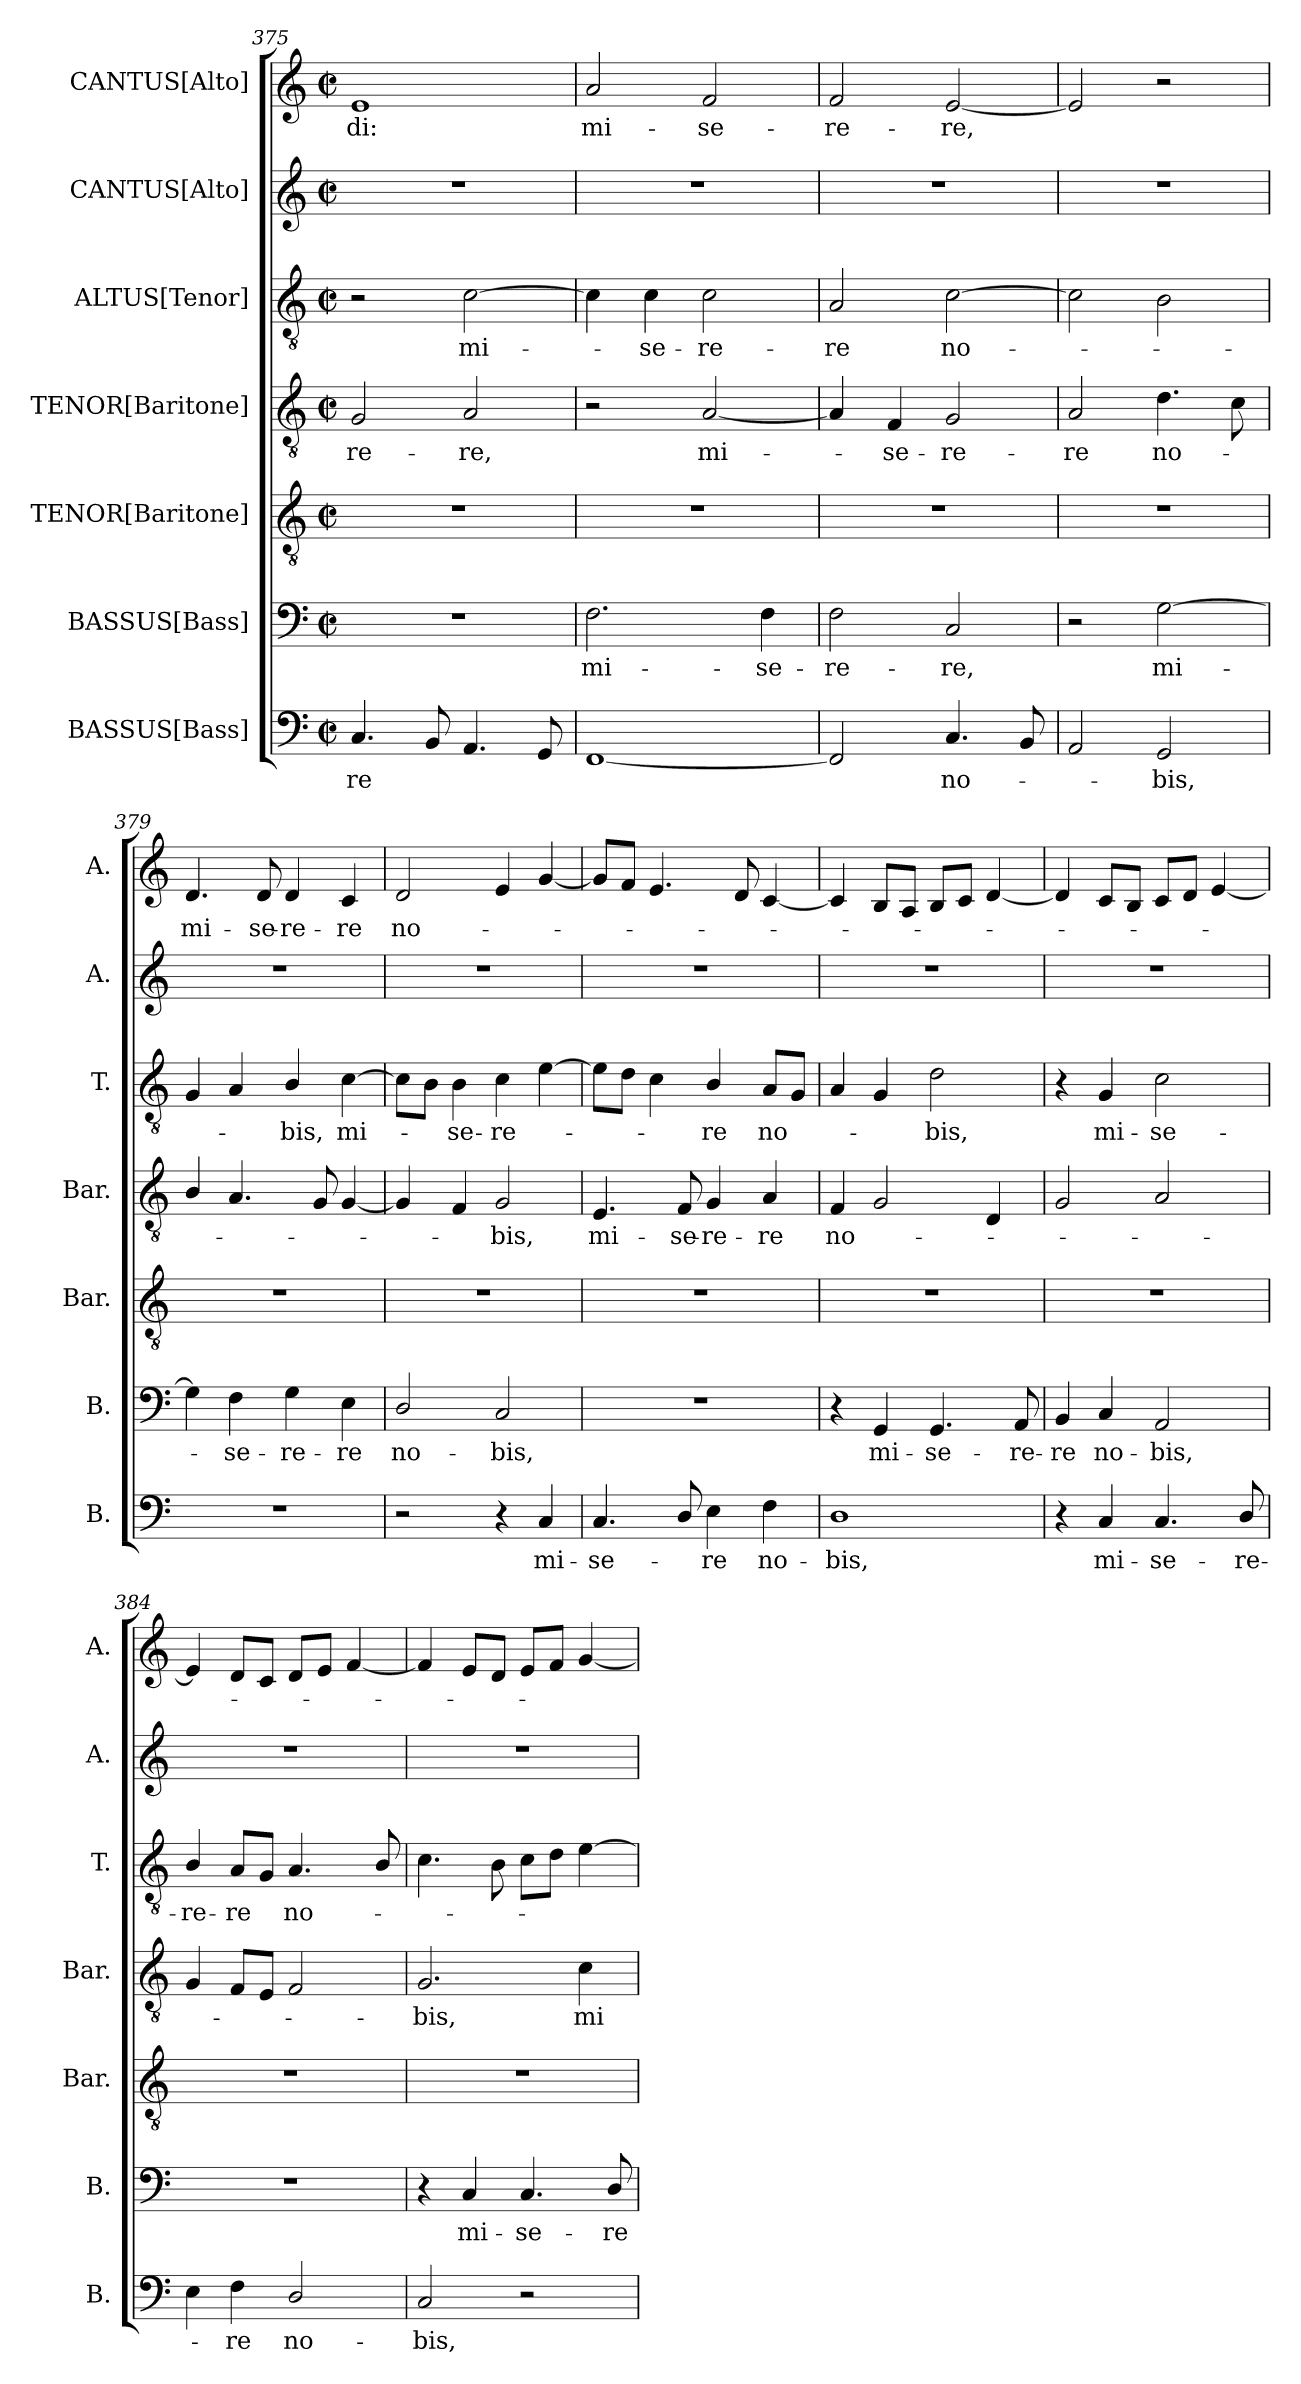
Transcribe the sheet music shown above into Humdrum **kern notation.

**kern	**text	**kern	**text	**kern	**kern	**text	**kern	**text	**kern	**kern	**text
*part7	*part7	*part6	*part6	*part5	*part4	*part4	*part3	*part3	*part2	*part1	*part1
*staff7	*staff7	*staff6	*staff6	*staff5	*staff4	*staff4	*staff3	*staff3	*staff2	*staff1	*staff1
*I"BASSUS[Bass]	*	*I"BASSUS[Bass]	*	*I"TENOR[Baritone]	*I"TENOR[Baritone]	*	*I"ALTUS[Tenor]	*	*I"CANTUS[Alto]	*I"CANTUS[Alto]	*
*I'B.	*	*I'B.	*	*I'Bar.	*I'Bar.	*	*I'T.	*	*I'A.	*I'A.	*
*clefF4	*	*clefF4	*	*clefGv2	*clefGv2	*	*clefGv2	*	*clefG2	*clefG2	*
*	*	*	*	*ITrd7c12	*ITrd7c12	*	*ITrd7c12	*	*	*	*
*k[]	*	*k[]	*	*k[]	*k[]	*	*k[]	*	*k[]	*k[]	*
*C:	*	*C:	*	*C:	*C:	*	*C:	*	*C:	*C:	*
*M2/2	*	*M2/2	*	*M2/2	*M2/2	*	*M2/2	*	*M2/2	*M2/2	*
*met(c|)	*	*met(c|)	*	*met(c|)	*met(c|)	*	*met(c|)	*	*met(c|)	*met(c|)	*
=375	=375	=375	=375	=375	=375	=375	=375	=375	=375	=375	=375
!	!LO:LY:b	!	!	!	!	!LO:LY:b	!	!	!	!	!LO:LY:b
4.C/	-re	1r	.	1r	2GG/	-re-	2r	.	1r	1e	-di:
8BB/	.	.	.	.	.	.	.	.	.	.	.
!	!	!	!	!	!	!LO:LY:b	!	!LO:LY:b	!	!	!
4.AA/	.	.	.	.	2AA/	-re,	[>2C\	mi-	.	.	.
8GG/	.	.	.	.	.	.	.	.	.	.	.
=376	=376	=376	=376	=376	=376	=376	=376	=376	=376	=376	=376
!	!	!	!LO:LY:b	!	!	!	!	!	!	!	!LO:LY:b
[<1FF	.	2.F\	mi-	1r	2r	.	4C\]	.	1r	2a/	mi-
!	!	!	!	!	!	!	!	!LO:LY:b	!	!	!
.	.	.	.	.	.	.	4C\	-se-	.	.	.
!	!	!	!	!	!	!LO:LY:b	!	!LO:LY:b	!	!	!LO:LY:b
.	.	.	.	.	[<2AA/	mi-	2C\	-re-	.	2f/	-se-
!	!	!	!LO:LY:b	!	!	!	!	!	!	!	!
.	.	4F\	-se-	.	.	.	.	.	.	.	.
=377	=377	=377	=377	=377	=377	=377	=377	=377	=377	=377	=377
!	!	!	!LO:LY:b	!	!	!	!	!LO:LY:b	!	!	!LO:LY:b
2FF/]	.	2F\	-re-	1r	4AA/]	.	2AA/	-re	1r	2f/	-re-
!	!	!	!	!	!	!LO:LY:b	!	!	!	!	!
.	.	.	.	.	4FF/	-se-	.	.	.	.	.
!	!LO:LY:b	!	!LO:LY:b	!	!	!LO:LY:b	!	!LO:LY:b	!	!	!LO:LY:b
4.C/	no-	2C/	-re,	.	2GG/	-re-	[>2C\	no-	.	[<2e/	-re,
8BB/	.	.	.	.	.	.	.	.	.	.	.
=378	=378	=378	=378	=378	=378	=378	=378	=378	=378	=378	=378
!	!	!	!	!	!	!LO:LY:b	!	!	!	!	!
2AA/	.	2r	.	1r	2AA/	-re	2C\]	.	1r	2e/]	.
!	!LO:LY:b	!	!LO:LY:b	!	!	!LO:LY:b	!	!	!	!	!
2GG/	-bis,	[>2G\	mi-	.	4.D\	no-	2BB\	.	.	2r	.
.	.	.	.	.	8C\	.	.	.	.	.	.
=379	=379	=379	=379	=379	=379	=379	=379	=379	=379	=379	=379
!	!	!	!	!	!	!	!	!	!	!	!LO:LY:b
1r	.	4G\]	.	1r	4BB/	.	4GG/	.	1r	4.d/	mi-
!	!	!	!LO:LY:b	!	!	!	!	!	!	!	!
.	.	4F\	-se-	.	4.AA/	.	4AA/	.	.	.	.
!	!	!	!	!	!	!	!	!	!	!	!LO:LY:b
.	.	.	.	.	.	.	.	.	.	8d/	-se-
!	!	!	!LO:LY:b	!	!	!	!	!LO:LY:b	!	!	!LO:LY:b
.	.	4G\	-re-	.	.	.	4BB/	-bis,	.	4d/	-re-
.	.	.	.	.	8GG/	.	.	.	.	.	.
!	!	!	!LO:LY:b	!	!	!	!	!LO:LY:b	!	!	!LO:LY:b
.	.	4E\	-re	.	[<4GG/	.	[>4C\	mi-	.	4c/	-re
!!LO:PB:g=z
=380	=380	=380	=380	=380	=380	=380	=380	=380	=380	=380	=380
!	!	!	!LO:LY:b	!	!	!	!	!	!	!	!LO:LY:b
2r	.	2D/	no-	1r	4GG/]	.	8C\L]	.	1r	2d/	no-
.	.	.	.	.	.	.	8BB\J	.	.	.	.
!	!	!	!	!	!	!	!	!LO:LY:b	!	!	!
.	.	.	.	.	4FF/	.	4BB\	-se-	.	.	.
!	!	!	!LO:LY:b	!	!	!LO:LY:b	!	!LO:LY:b	!	!	!
4r	.	2C/	-bis,	.	2GG/	-bis,	4C\	-re-	.	4e/	.
!	!LO:LY:b	!	!	!	!	!	!	!	!	!	!
4C/	mi-	.	.	.	.	.	[>4E\	.	.	[<4g/	.
=381	=381	=381	=381	=381	=381	=381	=381	=381	=381	=381	=381
!	!LO:LY:b	!	!	!	!	!LO:LY:b	!	!	!	!	!
4.C/	-se-	1r	.	1r	4.EE/	mi-	8E\L]	.	1r	8g/L]	.
.	.	.	.	.	.	.	8D\J	.	.	8f/J	.
.	.	.	.	.	.	.	4C\	.	.	4.e/	.
!	!	!	!	!	!	!LO:LY:b	!	!	!	!	!
8D/	.	.	.	.	8FF/	-se-	.	.	.	.	.
!	!LO:LY:b	!	!	!	!	!LO:LY:b	!	!LO:LY:b	!	!	!
4E\	-re	.	.	.	4GG/	-re-	4BB/	-re	.	.	.
.	.	.	.	.	.	.	.	.	.	8d/	.
!	!LO:LY:b	!	!	!	!	!LO:LY:b	!	!LO:LY:b	!	!	!
4F\	no-	.	.	.	4AA/	-re	8AA/L	no-	.	[<4c/	.
.	.	.	.	.	.	.	8GG/J	.	.	.	.
=382	=382	=382	=382	=382	=382	=382	=382	=382	=382	=382	=382
!	!LO:LY:b	!	!	!	!	!LO:LY:b	!	!	!	!	!
1D	-bis,	4r	.	1r	4FF/	no-	4AA/	.	1r	4c/]	.
!	!	!	!LO:LY:b	!	!	!	!	!	!	!	!
.	.	4GG/	mi-	.	2GG/	.	4GG/	.	.	8B/L	.
.	.	.	.	.	.	.	.	.	.	8A/J	.
!	!	!	!LO:LY:b	!	!	!	!	!LO:LY:b	!	!	!
.	.	4.GG/	-se-	.	.	.	2D\	-bis,	.	8B/L	.
.	.	.	.	.	.	.	.	.	.	8c/J	.
.	.	.	.	.	4DD/	.	.	.	.	[<4d/	.
!	!	!	!LO:LY:b	!	!	!	!	!	!	!	!
.	.	8AA/	-re-	.	.	.	.	.	.	.	.
=383	=383	=383	=383	=383	=383	=383	=383	=383	=383	=383	=383
!	!	!	!LO:LY:b	!	!	!	!	!	!	!	!
4r	.	4BB/	-re	1r	2GG/	.	4r	.	1r	4d/]	.
!	!LO:LY:b	!	!LO:LY:b	!	!	!	!	!LO:LY:b	!	!	!
4C/	mi-	4C/	no-	.	.	.	4GG/	mi-	.	8c/L	.
.	.	.	.	.	.	.	.	.	.	8B/J	.
!	!LO:LY:b	!	!LO:LY:b	!	!	!	!	!LO:LY:b	!	!	!
4.C/	-se-	2AA/	-bis,	.	2AA/	.	2C\	-se-	.	8c/L	.
.	.	.	.	.	.	.	.	.	.	8d/J	.
.	.	.	.	.	.	.	.	.	.	[<4e/	.
!	!LO:LY:b	!	!	!	!	!	!	!	!	!	!
8D/	-re-	.	.	.	.	.	.	.	.	.	.
=384	=384	=384	=384	=384	=384	=384	=384	=384	=384	=384	=384
!	!	!	!	!	!	!	!	!LO:LY:b	!	!	!
4E\	.	1r	.	1r	4GG/	.	4BB/	-re-	1r	4e/]	.
!	!LO:LY:b	!	!	!	!	!	!	!LO:LY:b	!	!	!
4F\	-re	.	.	.	8FF/L	.	8AA/L	-re	.	8d/L	.
.	.	.	.	.	8EE/J	.	8GG/J	.	.	8c/J	.
!	!LO:LY:b	!	!	!	!	!	!	!LO:LY:b	!	!	!
2D/	no-	.	.	.	2FF/	.	4.AA/	no-	.	8d/L	.
.	.	.	.	.	.	.	.	.	.	8e/J	.
.	.	.	.	.	.	.	.	.	.	[<4f/	.
.	.	.	.	.	.	.	8BB/	.	.	.	.
=385	=385	=385	=385	=385	=385	=385	=385	=385	=385	=385	=385
!	!LO:LY:b	!	!	!	!	!LO:LY:b	!	!	!	!	!
2C/	-bis,	4r	.	1r	2.GG/	-bis,	4.C\	.	1r	4f/]	.
!	!	!	!LO:LY:b	!	!	!	!	!	!	!	!
.	.	4C/	mi-	.	.	.	.	.	.	8e/L	.
.	.	.	.	.	.	.	8BB\	.	.	8d/J	.
!	!	!	!LO:LY:b	!	!	!	!	!	!	!	!
2r	.	4.C/	-se-	.	.	.	8C\L	.	.	8e/L	.
.	.	.	.	.	.	.	8D\J	.	.	8f/J	.
!	!	!	!	!	!	!LO:LY:b	!	!	!	!	!
.	.	.	.	.	4C\	mi-	[>4E\	.	.	[<4g/	.
!	!	!	!LO:LY:b	!	!	!	!	!	!	!	!
.	.	8D/	-re-	.	.	.	.	.	.	.	.
=	=	=	=	=	=	=	=	=	=	=	=
*-	*-	*-	*-	*-	*-	*-	*-	*-	*-	*-	*-
